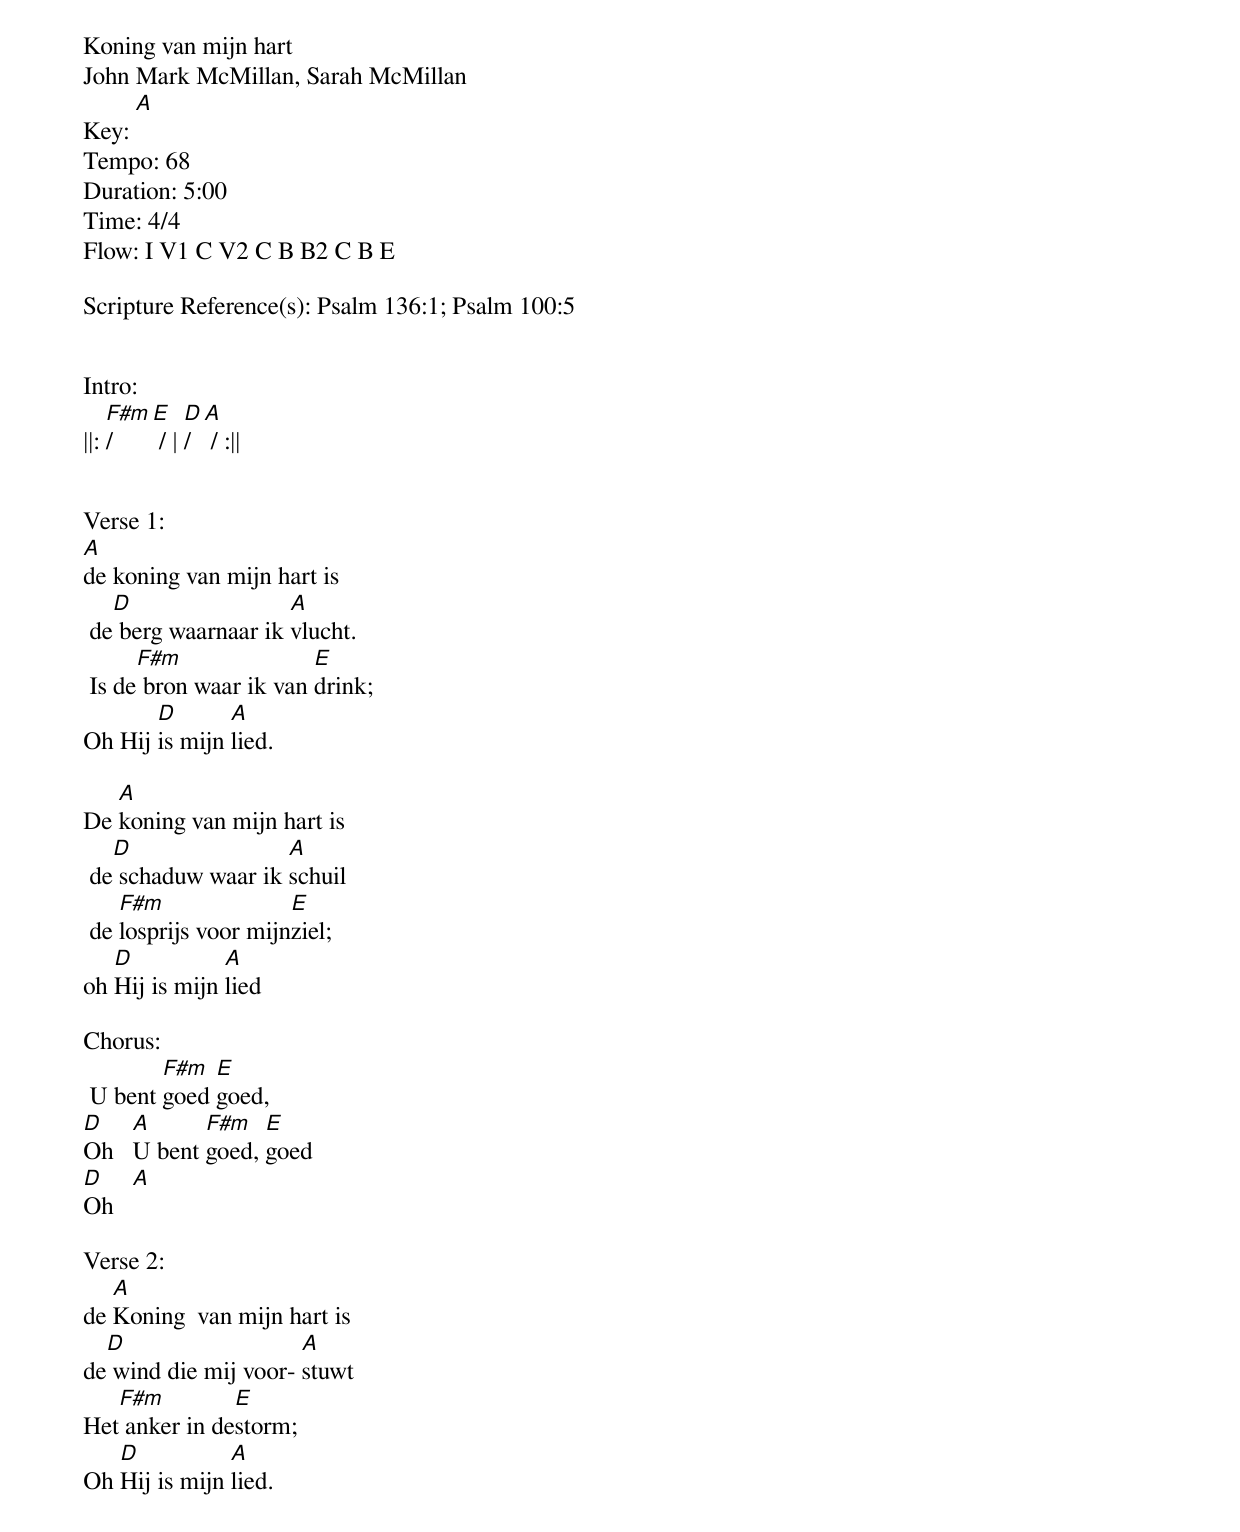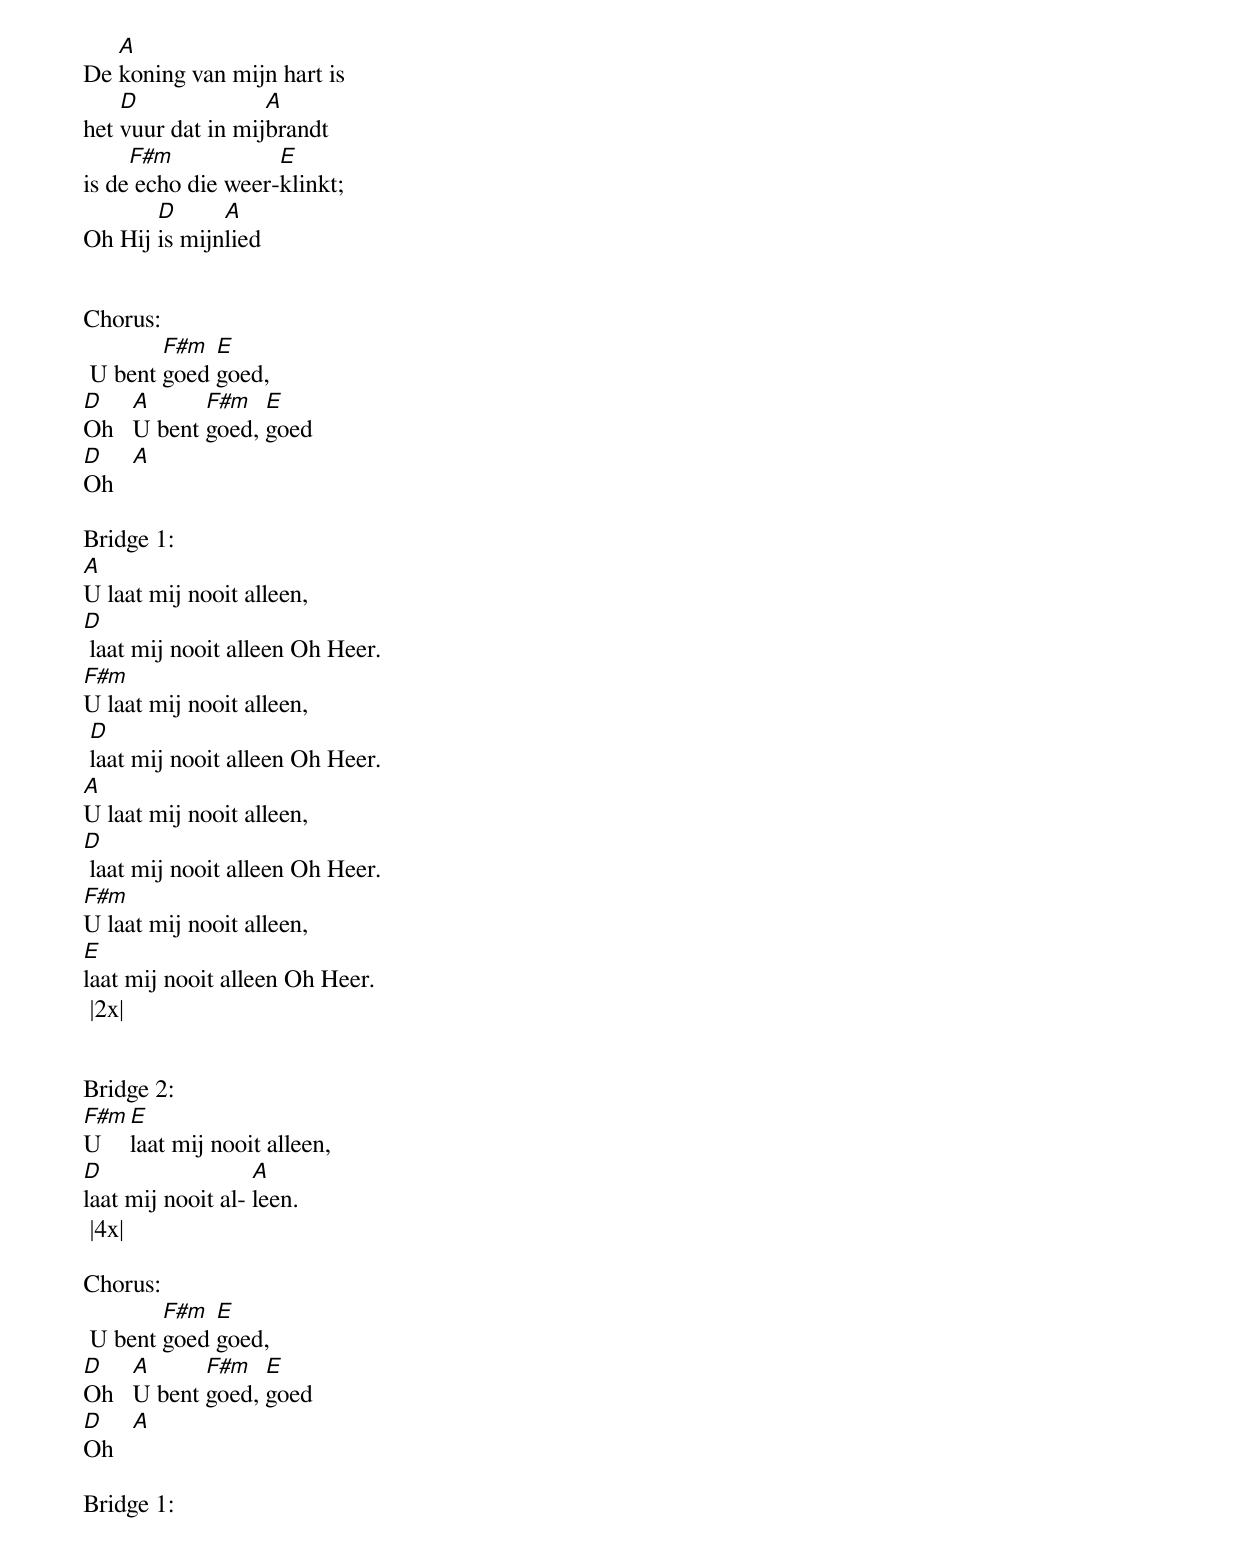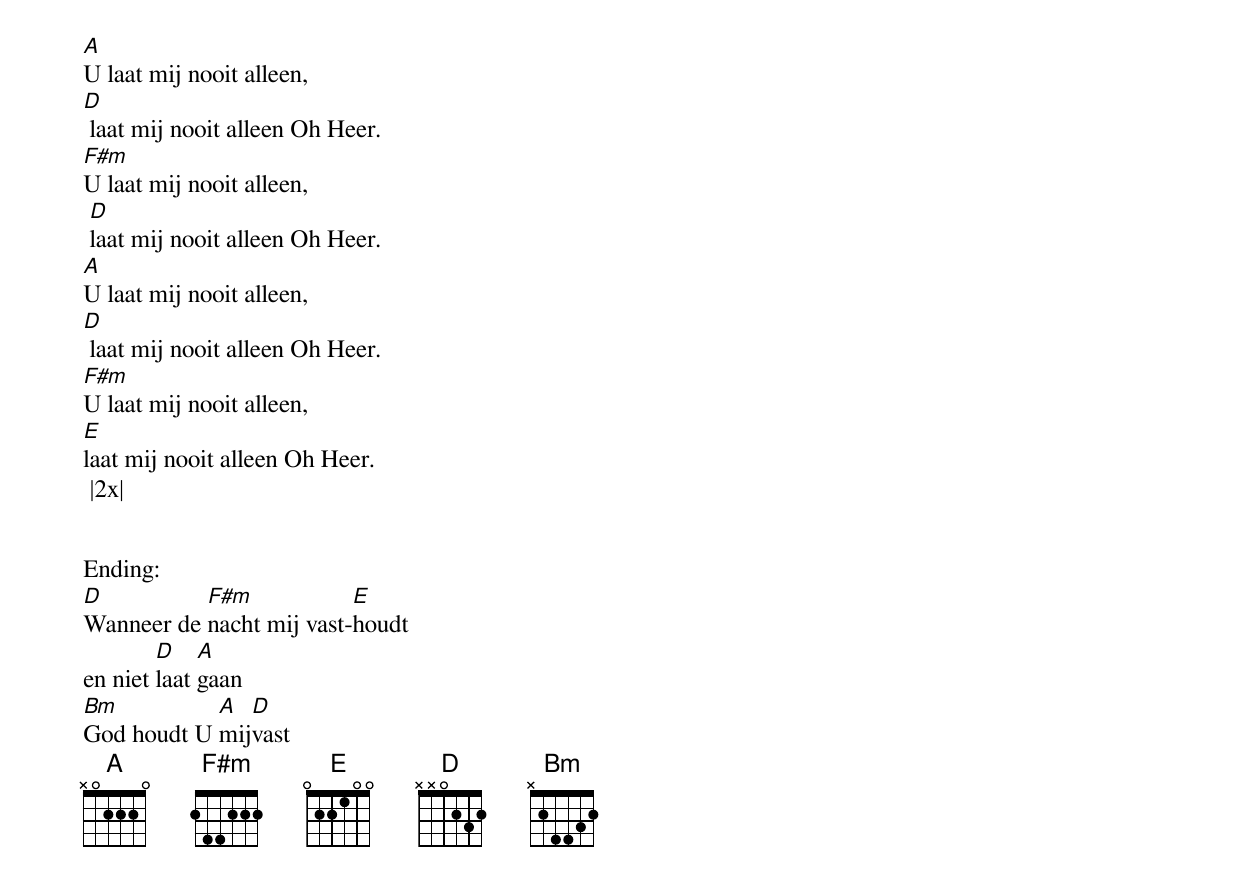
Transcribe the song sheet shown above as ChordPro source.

Koning van mijn hart
John Mark McMillan, Sarah McMillan
Key: [A]
Tempo: 68
Duration: 5:00
Time: 4/4
Flow: I V1 C V2 C B B2 C B E

Scripture Reference(s): Psalm 136:1; Psalm 100:5


Intro:
||: [F#m]/[E] / | [D]/ [A] / :||


Verse 1:
[A]de koning van mijn hart is
 de[D] berg waarnaar ik [A]vlucht.
 Is de[F#m] bron waar ik van [E]drink;
Oh Hij [D]is mijn [A]lied.

De [A]koning van mijn hart is
 de[D] schaduw waar ik [A]schuil
 de [F#m]losprijs voor mijn[E]ziel;
oh [D]Hij is mijn [A]lied

Chorus:
 U bent [F#m]goed [E]goed,
[D]Oh   [A]U bent [F#m]goed, [E]goed
[D]Oh   [A]

Verse 2:
de [A]Koning  van mijn hart is
de[D] wind die mij voor- [A]stuwt
Het[F#m] anker in de[E]storm;
Oh [D]Hij is mijn [A]lied.

De [A]koning van mijn hart is
het [D]vuur dat in mij[A]brandt
is de[F#m] echo die weer-[E]klinkt;
Oh Hij [D]is mijn[A]lied


Chorus:
 U bent [F#m]goed [E]goed,
[D]Oh   [A]U bent [F#m]goed, [E]goed
[D]Oh   [A]

Bridge 1:
[A]U laat mij nooit alleen,
[D] laat mij nooit alleen Oh Heer.
[F#m]U laat mij nooit alleen,
 [D]laat mij nooit alleen Oh Heer.
[A]U laat mij nooit alleen,
[D] laat mij nooit alleen Oh Heer.
[F#m]U laat mij nooit alleen,
[E]laat mij nooit alleen Oh Heer.
 |2x|


Bridge 2:
[F#m]U[E]laat mij nooit alleen,
[D]laat mij nooit al- [A]leen.
 |4x|

Chorus:
 U bent [F#m]goed [E]goed,
[D]Oh   [A]U bent [F#m]goed, [E]goed
[D]Oh   [A]

Bridge 1:
[A]U laat mij nooit alleen,
[D] laat mij nooit alleen Oh Heer.
[F#m]U laat mij nooit alleen,
 [D]laat mij nooit alleen Oh Heer.
[A]U laat mij nooit alleen,
[D] laat mij nooit alleen Oh Heer.
[F#m]U laat mij nooit alleen,
[E]laat mij nooit alleen Oh Heer.
 |2x|


Ending:
[D]Wanneer de [F#m]nacht mij vast-[E]houdt
en niet [D]laat [A]gaan
[Bm]God houdt U [A]mij[D]vast
